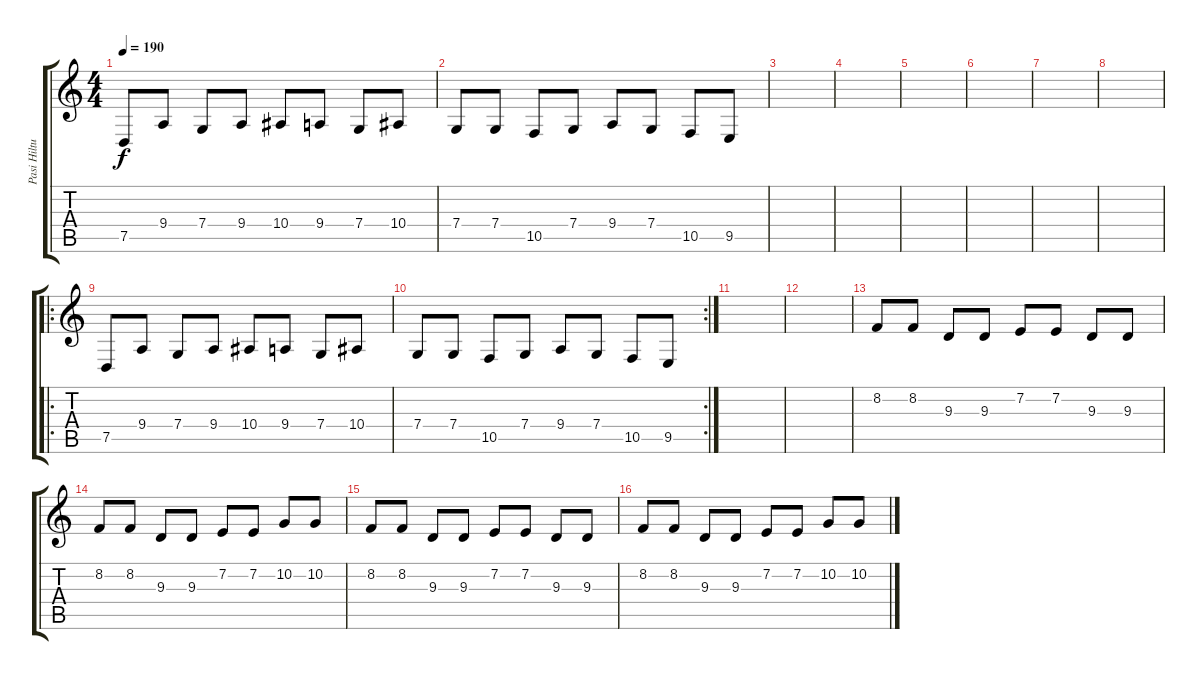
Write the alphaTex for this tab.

\track ("Pasi Hiltula" "Pasi Hiltu") {instrument stringensemble1}
\staff {score tabs}
\tuning (D4 A3 F3 C3 G2 D2) {hide}
\ts (4 4)
\tempo 190
\clef g2
\ks c
7.5.8{dy f} 9.4.8 7.4.8 9.4.8 10.4.8 9.4.8 7.4.8 10.4.8 |
7.4.8 7.4.8 10.5.8 7.4.8 9.4.8 7.4.8 10.5.8 9.5.8 |
|
|
|
|
|
|
\ro
7.5.8 9.4.8 7.4.8 9.4.8 10.4.8 9.4.8 7.4.8 10.4.8 |
\rc 2
7.4.8 7.4.8 10.5.8 7.4.8 9.4.8 7.4.8 10.5.8 9.5.8 |
|
|
8.2.8 8.2.8 9.3.8 9.3.8 7.2.8 7.2.8 9.3.8 9.3.8 |
8.2.8 8.2.8 9.3.8 9.3.8 7.2.8 7.2.8 10.2.8 10.2.8 |
8.2.8 8.2.8 9.3.8 9.3.8 7.2.8 7.2.8 9.3.8 9.3.8 |
8.2.8 8.2.8 9.3.8 9.3.8 7.2.8 7.2.8 10.2.8 10.2.8
